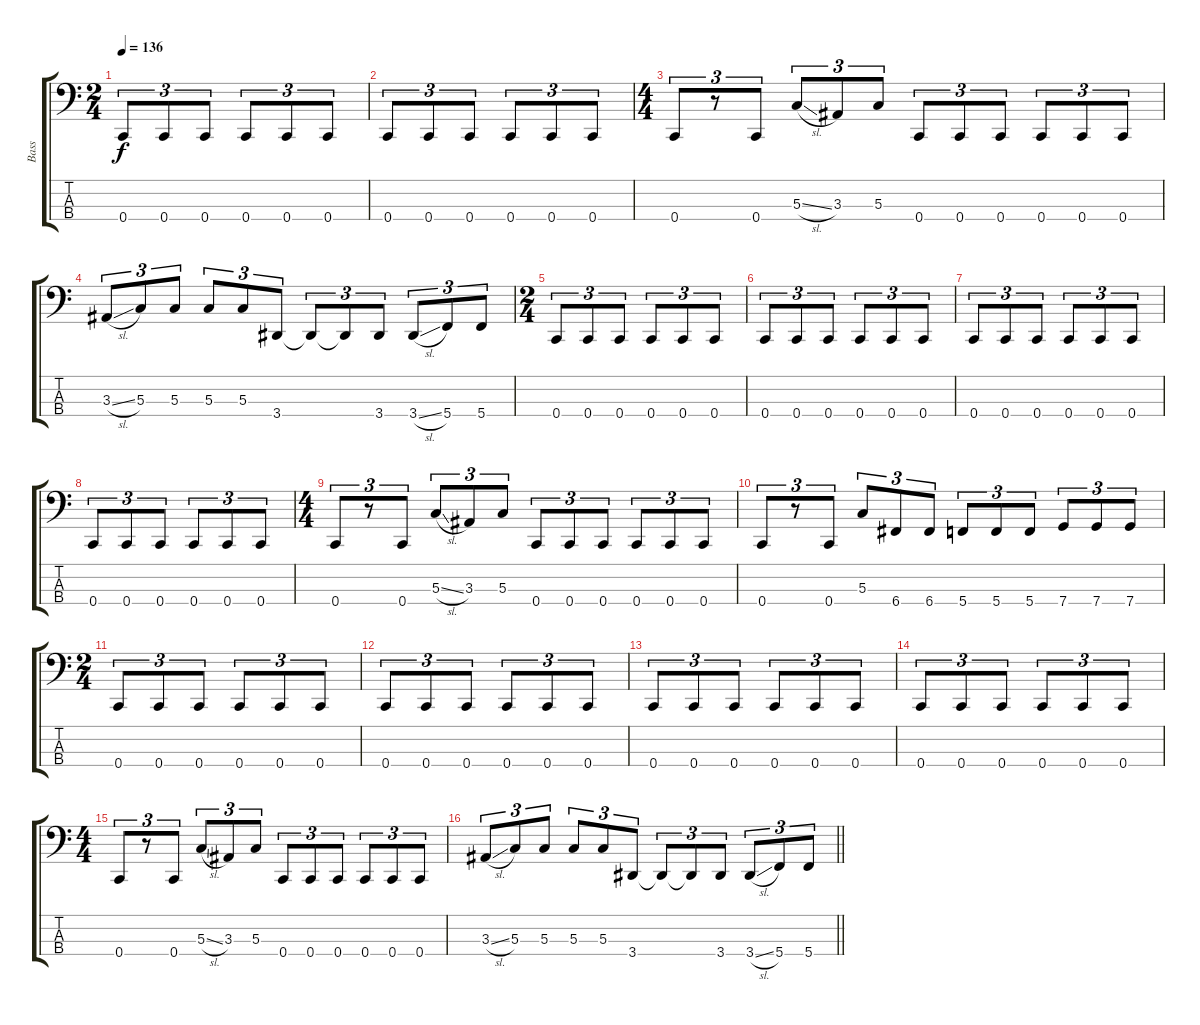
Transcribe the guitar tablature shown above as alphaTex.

\track ("Bass" "Bass") {instrument electricbasspick bank 255}
\staff {score tabs}
\tuning (F2 C2 G1 C1) {hide}
\ts (2 4)
\tempo 136
\clef f4
\ks c
0.4.8{tu (3 2) dy f} 0.4.8{tu (3 2)} 0.4.8{tu (3 2)} 0.4.8{tu (3 2)} 0.4.8{tu (3 2)} 0.4.8{tu (3 2)} |
0.4.8{tu (3 2)} 0.4.8{tu (3 2)} 0.4.8{tu (3 2)} 0.4.8{tu (3 2)} 0.4.8{tu (3 2)} 0.4.8{tu (3 2)} |
\ts (4 4)
0.4.8{tu (3 2)} r.8{tu (3 2)} 0.4.8{tu (3 2)} 5.3{sl}.8{tu (3 2)} 3.3.8{tu (3 2)} 5.3.8{tu (3 2)} 0.4.8{tu (3 2)} 0.4.8{tu (3 2)} 0.4.8{tu (3 2)} 0.4.8{tu (3 2)} 0.4.8{tu (3 2)} 0.4.8{tu (3 2)} |
3.3{sl}.8{tu (3 2)} 5.3.8{tu (3 2)} 5.3.8{tu (3 2)} 5.3.8{tu (3 2)} 5.3.8{tu (3 2)} 3.4.8{tu (3 2)} 3.4{t}.8{tu (3 2)} 3.4{t}.8{tu (3 2)} 3.4.8{tu (3 2)} 3.4{sl}.8{tu (3 2)} 5.4.8{tu (3 2)} 5.4.8{tu (3 2)} |
\ts (2 4)
0.4.8{tu (3 2)} 0.4.8{tu (3 2)} 0.4.8{tu (3 2)} 0.4.8{tu (3 2)} 0.4.8{tu (3 2)} 0.4.8{tu (3 2)} |
0.4.8{tu (3 2)} 0.4.8{tu (3 2)} 0.4.8{tu (3 2)} 0.4.8{tu (3 2)} 0.4.8{tu (3 2)} 0.4.8{tu (3 2)} |
0.4.8{tu (3 2)} 0.4.8{tu (3 2)} 0.4.8{tu (3 2)} 0.4.8{tu (3 2)} 0.4.8{tu (3 2)} 0.4.8{tu (3 2)} |
0.4.8{tu (3 2)} 0.4.8{tu (3 2)} 0.4.8{tu (3 2)} 0.4.8{tu (3 2)} 0.4.8{tu (3 2)} 0.4.8{tu (3 2)} |
\ts (4 4)
0.4.8{tu (3 2)} r.8{tu (3 2)} 0.4.8{tu (3 2)} 5.3{sl}.8{tu (3 2)} 3.3.8{tu (3 2)} 5.3.8{tu (3 2)} 0.4.8{tu (3 2)} 0.4.8{tu (3 2)} 0.4.8{tu (3 2)} 0.4.8{tu (3 2)} 0.4.8{tu (3 2)} 0.4.8{tu (3 2)} |
0.4.8{tu (3 2)} r.8{tu (3 2)} 0.4.8{tu (3 2)} 5.3.8{tu (3 2)} 6.4.8{tu (3 2)} 6.4.8{tu (3 2)} 5.4.8{tu (3 2)} 5.4.8{tu (3 2)} 5.4.8{tu (3 2)} 7.4.8{tu (3 2)} 7.4.8{tu (3 2)} 7.4.8{tu (3 2)} |
\ts (2 4)
0.4.8{tu (3 2)} 0.4.8{tu (3 2)} 0.4.8{tu (3 2)} 0.4.8{tu (3 2)} 0.4.8{tu (3 2)} 0.4.8{tu (3 2)} |
0.4.8{tu (3 2)} 0.4.8{tu (3 2)} 0.4.8{tu (3 2)} 0.4.8{tu (3 2)} 0.4.8{tu (3 2)} 0.4.8{tu (3 2)} |
0.4.8{tu (3 2)} 0.4.8{tu (3 2)} 0.4.8{tu (3 2)} 0.4.8{tu (3 2)} 0.4.8{tu (3 2)} 0.4.8{tu (3 2)} |
0.4.8{tu (3 2)} 0.4.8{tu (3 2)} 0.4.8{tu (3 2)} 0.4.8{tu (3 2)} 0.4.8{tu (3 2)} 0.4.8{tu (3 2)} |
\ts (4 4)
0.4.8{tu (3 2)} r.8{tu (3 2)} 0.4.8{tu (3 2)} 5.3{sl}.8{tu (3 2)} 3.3.8{tu (3 2)} 5.3.8{tu (3 2)} 0.4.8{tu (3 2)} 0.4.8{tu (3 2)} 0.4.8{tu (3 2)} 0.4.8{tu (3 2)} 0.4.8{tu (3 2)} 0.4.8{tu (3 2)} |
\barLineRight lightlight
3.3{sl}.8{tu (3 2)} 5.3.8{tu (3 2)} 5.3.8{tu (3 2)} 5.3.8{tu (3 2)} 5.3.8{tu (3 2)} 3.4.8{tu (3 2)} 3.4{t}.8{tu (3 2)} 3.4{t}.8{tu (3 2)} 3.4.8{tu (3 2)} 3.4{sl}.8{tu (3 2)} 5.4.8{tu (3 2)} 5.4.8{tu (3 2)}
